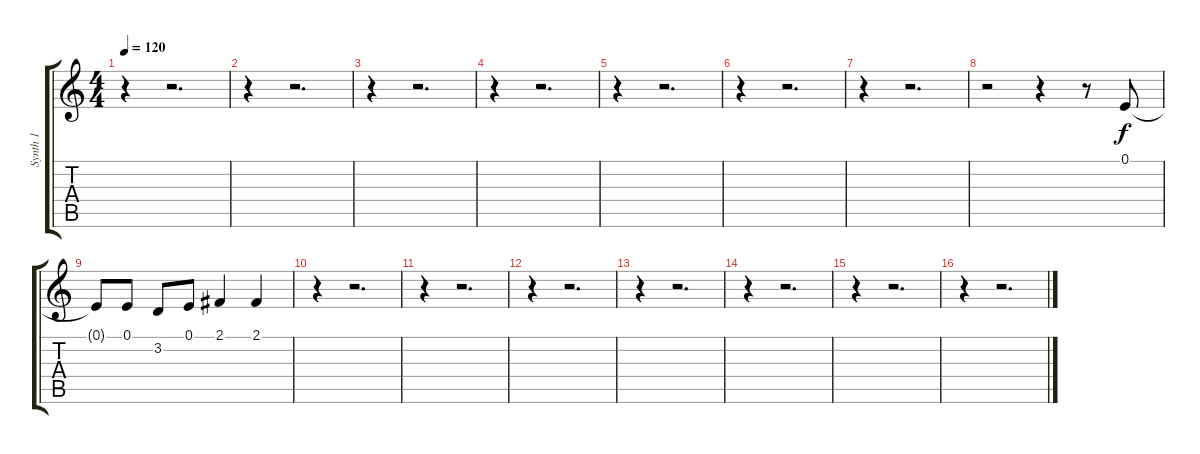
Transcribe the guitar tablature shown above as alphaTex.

\track ("Synth 1" "Synth 1") {instrument lead1square}
\staff {score tabs}
\tuning (E4 B3 G3 D3 A2 E2) {hide}
\ts (4 4)
\tempo 120
\clef g2
\ks c
r.4{dy f instrument lead1square} r.2{d} |
r.4 r.2{d} |
r.4 r.2{d} |
r.4 r.2{d} |
r.4 r.2{d} |
r.4 r.2{d} |
r.4 r.2{d} |
r.2 r.4 r.8 0.1.8 |
0.1{t}.8 0.1.8 3.2.8 0.1.8 2.1.4 2.1.4 |
r.4 r.2{d} |
r.4 r.2{d} |
r.4 r.2{d} |
r.4 r.2{d} |
r.4 r.2{d} |
r.4 r.2{d} |
r.4 r.2{d}
